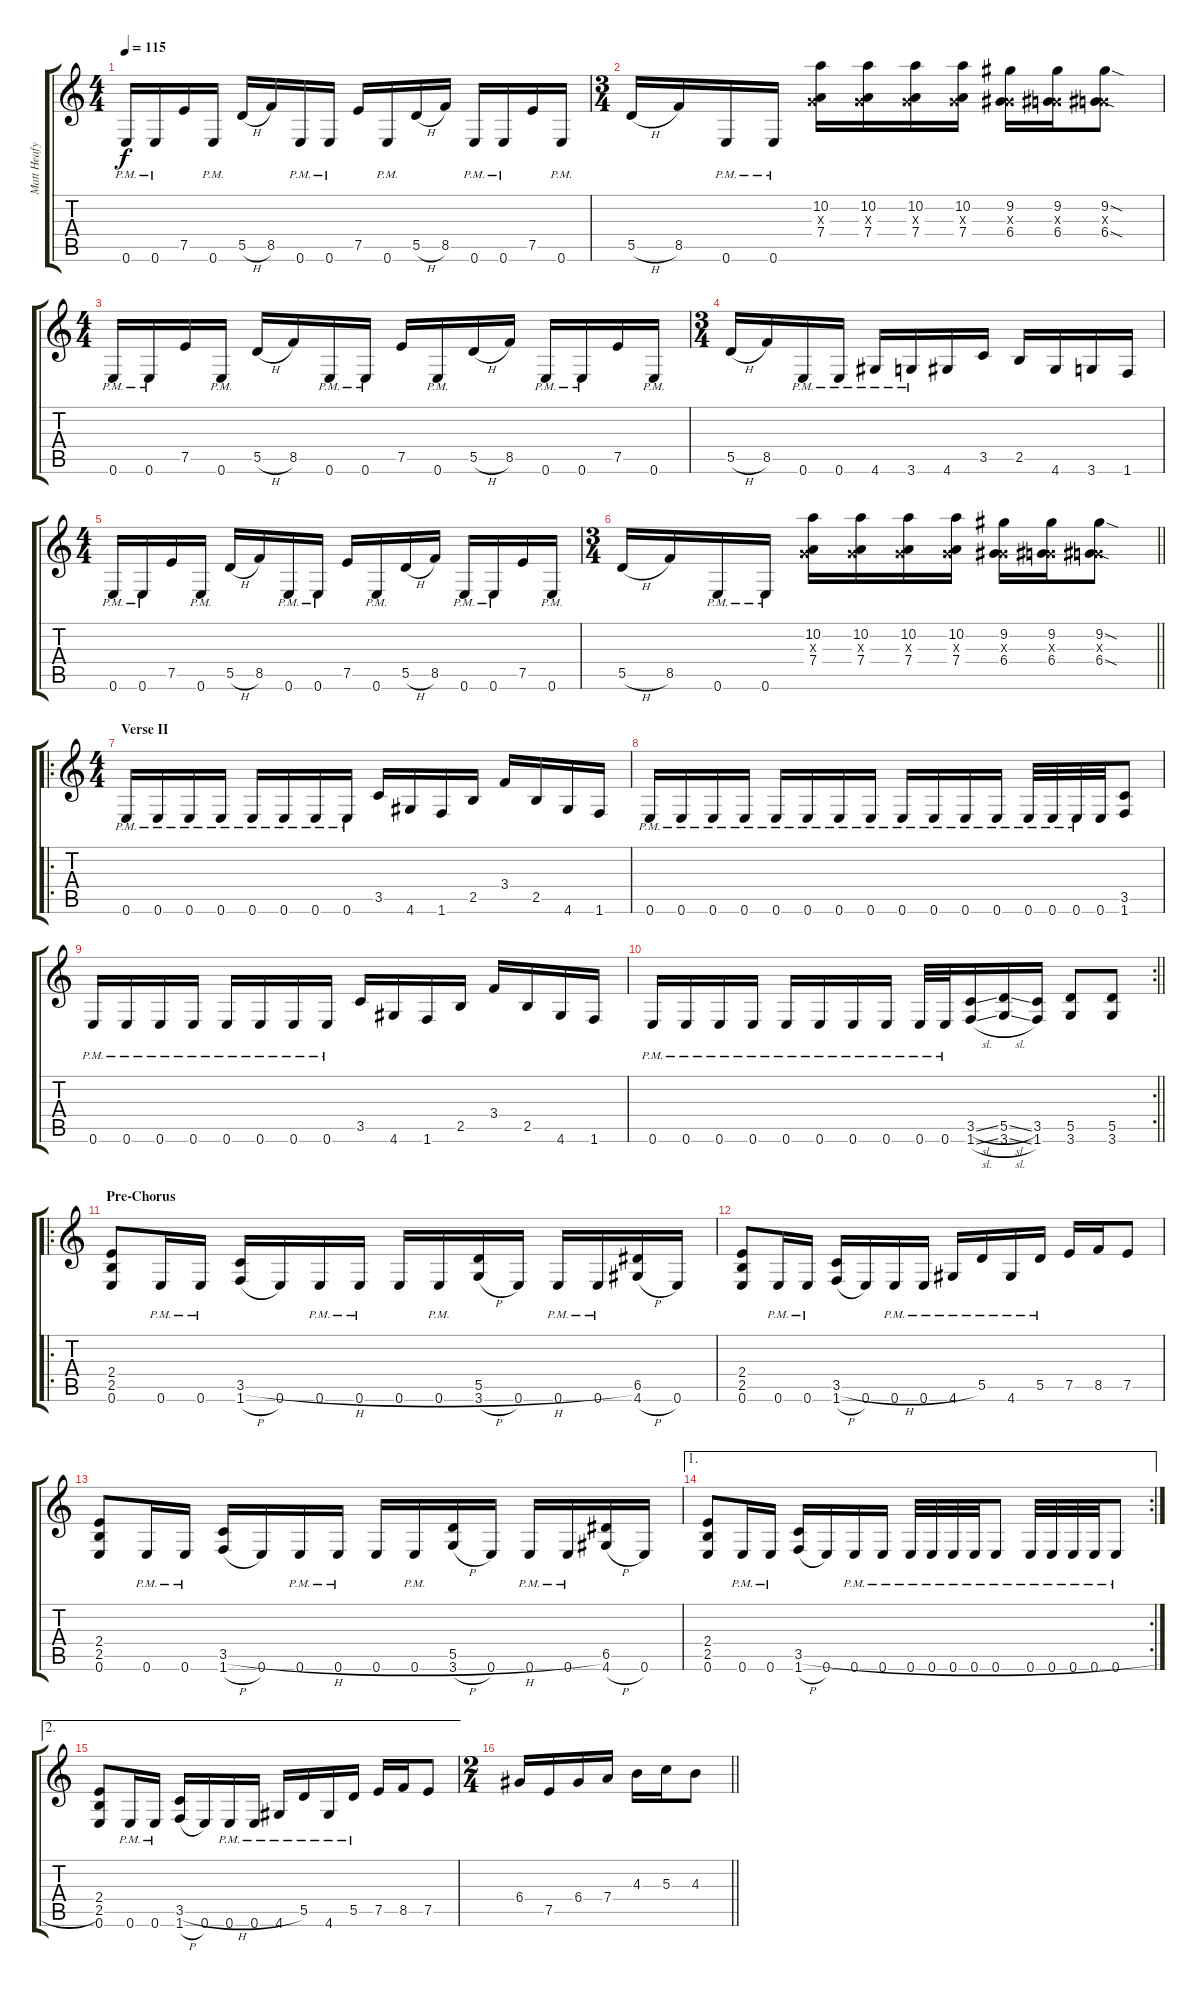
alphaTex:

\track ("Matt Heafy" "Matt Heafy") {instrument distortionguitar}
\staff {score tabs}
\tuning (E4 B3 G3 D3 A2 E2) {hide}
\ts (4 4)
\tempo 115
\clef g2
\ks c
0.6{pm}.16{dy f} 0.6{pm}.16 7.5.16 0.6{pm}.16 5.5{h}.16 8.5.16 0.6{pm}.16 0.6{pm}.16 7.5.16 0.6{pm}.16 5.5{h}.16 8.5.16 0.6{pm}.16 0.6{pm}.16 7.5.16 0.6{pm}.16 |
\ts (3 4)
5.5{h}.16 8.5.16 0.6{pm}.16 0.6{pm}.16 (10.2 0.3{x} 7.4).16 (10.2 0.3{x} 7.4).16 (10.2 0.3{x} 7.4).16 (10.2 0.3{x} 7.4).16 (9.2 0.3{x} 6.4).16 (9.2 0.3{x} 6.4).16 (9.2{sod} 0.3{x} 6.4{sod}).8 |
\ts (4 4)
0.6{pm}.16 0.6{pm}.16 7.5.16 0.6{pm}.16 5.5{h}.16 8.5.16 0.6{pm}.16 0.6{pm}.16 7.5.16 0.6{pm}.16 5.5{h}.16 8.5.16 0.6{pm}.16 0.6{pm}.16 7.5.16 0.6{pm}.16 |
\ts (3 4)
5.5{h}.16 8.5.16 0.6{pm}.16 0.6{pm}.16 4.6{pm}.16 3.6{pm}.16 4.6.16 3.5.16 2.5.16 4.6.16 3.6.16 1.6.16 |
\ts (4 4)
0.6{pm}.16 0.6{pm}.16 7.5.16 0.6{pm}.16 5.5{h}.16 8.5.16 0.6{pm}.16 0.6{pm}.16 7.5.16 0.6{pm}.16 5.5{h}.16 8.5.16 0.6{pm}.16 0.6{pm}.16 7.5.16 0.6{pm}.16 |
\ts (3 4)
\barLineRight lightlight
5.5{h}.16 8.5.16 0.6{pm}.16 0.6{pm}.16 (10.2 0.3{x} 7.4).16 (10.2 0.3{x} 7.4).16 (10.2 0.3{x} 7.4).16 (10.2 0.3{x} 7.4).16 (9.2 0.3{x} 6.4).16 (9.2 0.3{x} 6.4).16 (9.2{sod} 0.3{x} 6.4{sod}).8 |
\ro
\ts (4 4)
\section ("" "Verse II")
0.6{pm}.16 0.6{pm}.16 0.6{pm}.16 0.6{pm}.16 0.6{pm}.16 0.6{pm}.16 0.6{pm}.16 0.6{pm}.16 3.5.16 4.6.16 1.6.16 2.5.16 3.4.16 2.5.16 4.6.16 1.6.16 |
0.6{pm}.16 0.6{pm}.16 0.6{pm}.16 0.6{pm}.16 0.6{pm}.16 0.6{pm}.16 0.6{pm}.16 0.6{pm}.16 0.6{pm}.16 0.6{pm}.16 0.6{pm}.16 0.6{pm}.16 0.6{pm}.32 0.6{pm}.32 0.6{pm}.32 0.6.32 (3.5 1.6).8 |
0.6{pm}.16 0.6{pm}.16 0.6{pm}.16 0.6{pm}.16 0.6{pm}.16 0.6{pm}.16 0.6{pm}.16 0.6{pm}.16 3.5.16 4.6.16 1.6.16 2.5.16 3.4.16 2.5.16 4.6.16 1.6.16 |
\rc 2
\barLineRight lightlight
0.6{pm}.16 0.6{pm}.16 0.6{pm}.16 0.6{pm}.16 0.6{pm}.16 0.6{pm}.16 0.6{pm}.16 0.6{pm}.16 0.6{pm}.32 0.6{pm}.32 (3.5{sl} 1.6{sl}).16 (5.5{sl} 3.6{sl}).16 (3.5 1.6).16 (5.5 3.6).8 (5.5 3.6).8 |
\ro
\section ("" "Pre-Chorus")
(2.4 2.5 0.6).8 0.6{pm}.16 0.6{pm}.16 (3.5{h} 1.6{h}).16 0.6.16 0.6{pm}.16 0.6{pm}.16 0.6.16 0.6{pm}.16 (5.5{h} 3.6{h}).16 0.6.16 0.6{pm}.16 0.6{pm}.16 (6.5 4.6{h}).16 0.6.16 |
(2.4 2.5 0.6).8 0.6{pm}.16 0.6{pm}.16 (3.5{h} 1.6{h}).16 0.6.16 0.6{pm}.16 0.6{pm}.16 4.6{pm}.16 5.5{pm}.16 4.6{pm}.16 5.5{pm}.16 7.5.16 8.5.16 7.5.8 |
(2.4 2.5 0.6).8 0.6{pm}.16 0.6{pm}.16 (3.5{h} 1.6{h}).16 0.6.16 0.6{pm}.16 0.6{pm}.16 0.6.16 0.6{pm}.16 (5.5{h} 3.6{h}).16 0.6.16 0.6{pm}.16 0.6{pm}.16 (6.5 4.6{h}).16 0.6.16 |
\ae 1
\rc 2
(2.4 2.5 0.6).8 0.6{pm}.16 0.6{pm}.16 (3.5{h} 1.6{h}).16 0.6.16 0.6{pm}.16 0.6{pm}.16 0.6{pm}.32 0.6{pm}.32 0.6{pm}.32 0.6{pm}.32 0.6{pm}.8 0.6{pm}.32 0.6{pm}.32 0.6{pm}.32 0.6{pm}.32 0.6{pm}.8 |
\ae 2
(2.4 2.5 0.6).8 0.6{pm}.16 0.6{pm}.16 (3.5{h} 1.6{h}).16 0.6.16 0.6{pm}.16 0.6{pm}.16 4.6{pm}.16 5.5{pm}.16 4.6{pm}.16 5.5{pm}.16 7.5.16 8.5.16 7.5.8 |
\ts (2 4)
\barLineRight lightlight
6.4.16 7.5.16 6.4.16 7.4.16 4.3.16 5.3.16 4.3.8
